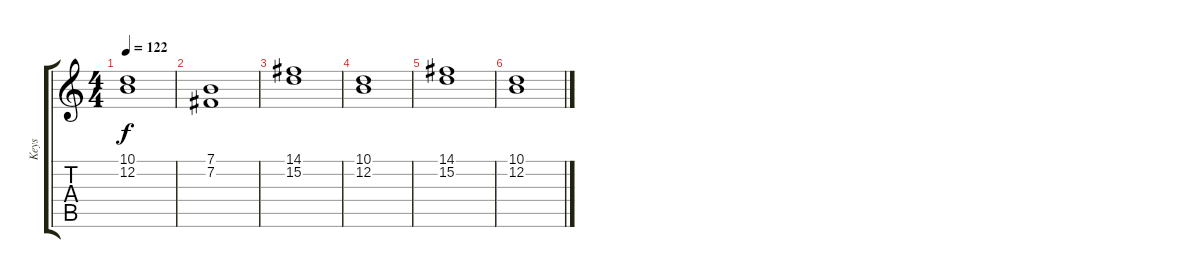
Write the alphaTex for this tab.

\track ("Keys" "Keys") {instrument fx7echoes}
\staff {score tabs}
\tuning (E4 B3 G3 D3 A2 E2) {hide}
\ts (4 4)
\tempo 122
\clef g2
\ks c
(10.1 12.2).1{dy f} |
(7.1 7.2).1 |
(14.1 15.2).1 |
(10.1 12.2).1 |
(14.1 15.2).1 |
(10.1 12.2).1
